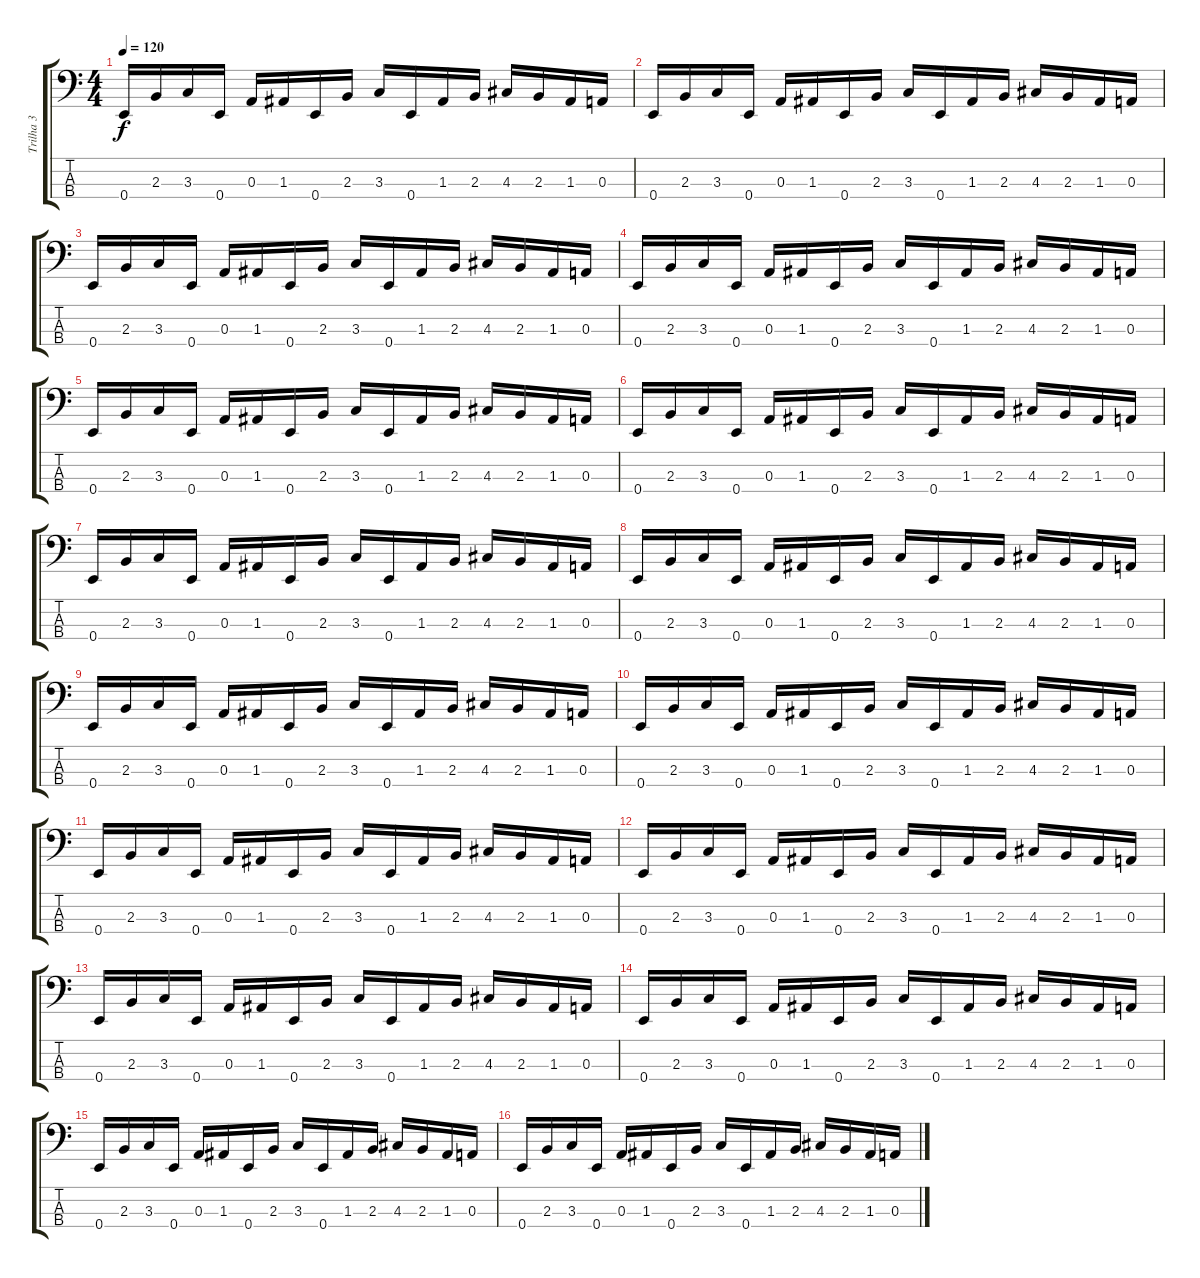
\track ("Trilha 3" "Trilha 3") {instrument acousticbass}
\staff {score tabs}
\tuning (G2 D2 A1 E1) {hide}
\ts (4 4)
\tempo 120
\clef f4
\ks c
0.4.16{dy f instrument acousticbass} 2.3.16 3.3.16 0.4.16 0.3.16 1.3.16 0.4.16 2.3.16 3.3.16 0.4.16 1.3.16 2.3.16 4.3.16 2.3.16 1.3.16 0.3.16 |
0.4.16 2.3.16 3.3.16 0.4.16 0.3.16 1.3.16 0.4.16 2.3.16 3.3.16 0.4.16 1.3.16 2.3.16 4.3.16 2.3.16 1.3.16 0.3.16 |
0.4.16 2.3.16 3.3.16 0.4.16 0.3.16 1.3.16 0.4.16 2.3.16 3.3.16 0.4.16 1.3.16 2.3.16 4.3.16 2.3.16 1.3.16 0.3.16 |
0.4.16 2.3.16 3.3.16 0.4.16 0.3.16 1.3.16 0.4.16 2.3.16 3.3.16 0.4.16 1.3.16 2.3.16 4.3.16 2.3.16 1.3.16 0.3.16 |
0.4.16 2.3.16 3.3.16 0.4.16 0.3.16 1.3.16 0.4.16 2.3.16 3.3.16 0.4.16 1.3.16 2.3.16 4.3.16 2.3.16 1.3.16 0.3.16 |
0.4.16 2.3.16 3.3.16 0.4.16 0.3.16 1.3.16 0.4.16 2.3.16 3.3.16 0.4.16 1.3.16 2.3.16 4.3.16 2.3.16 1.3.16 0.3.16 |
0.4.16 2.3.16 3.3.16 0.4.16 0.3.16 1.3.16 0.4.16 2.3.16 3.3.16 0.4.16 1.3.16 2.3.16 4.3.16 2.3.16 1.3.16 0.3.16 |
0.4.16 2.3.16 3.3.16 0.4.16 0.3.16 1.3.16 0.4.16 2.3.16 3.3.16 0.4.16 1.3.16 2.3.16 4.3.16 2.3.16 1.3.16 0.3.16 |
0.4.16 2.3.16 3.3.16 0.4.16 0.3.16 1.3.16 0.4.16 2.3.16 3.3.16 0.4.16 1.3.16 2.3.16 4.3.16 2.3.16 1.3.16 0.3.16 |
0.4.16 2.3.16 3.3.16 0.4.16 0.3.16 1.3.16 0.4.16 2.3.16 3.3.16 0.4.16 1.3.16 2.3.16 4.3.16 2.3.16 1.3.16 0.3.16 |
0.4.16 2.3.16 3.3.16 0.4.16 0.3.16 1.3.16 0.4.16 2.3.16 3.3.16 0.4.16 1.3.16 2.3.16 4.3.16 2.3.16 1.3.16 0.3.16 |
0.4.16 2.3.16 3.3.16 0.4.16 0.3.16 1.3.16 0.4.16 2.3.16 3.3.16 0.4.16 1.3.16 2.3.16 4.3.16 2.3.16 1.3.16 0.3.16 |
0.4.16 2.3.16 3.3.16 0.4.16 0.3.16 1.3.16 0.4.16 2.3.16 3.3.16 0.4.16 1.3.16 2.3.16 4.3.16 2.3.16 1.3.16 0.3.16 |
0.4.16 2.3.16 3.3.16 0.4.16 0.3.16 1.3.16 0.4.16 2.3.16 3.3.16 0.4.16 1.3.16 2.3.16 4.3.16 2.3.16 1.3.16 0.3.16 |
0.4.16 2.3.16 3.3.16 0.4.16 0.3.16 1.3.16 0.4.16 2.3.16 3.3.16 0.4.16 1.3.16 2.3.16 4.3.16 2.3.16 1.3.16 0.3.16 |
0.4.16 2.3.16 3.3.16 0.4.16 0.3.16 1.3.16 0.4.16 2.3.16 3.3.16 0.4.16 1.3.16 2.3.16 4.3.16 2.3.16 1.3.16 0.3.16
